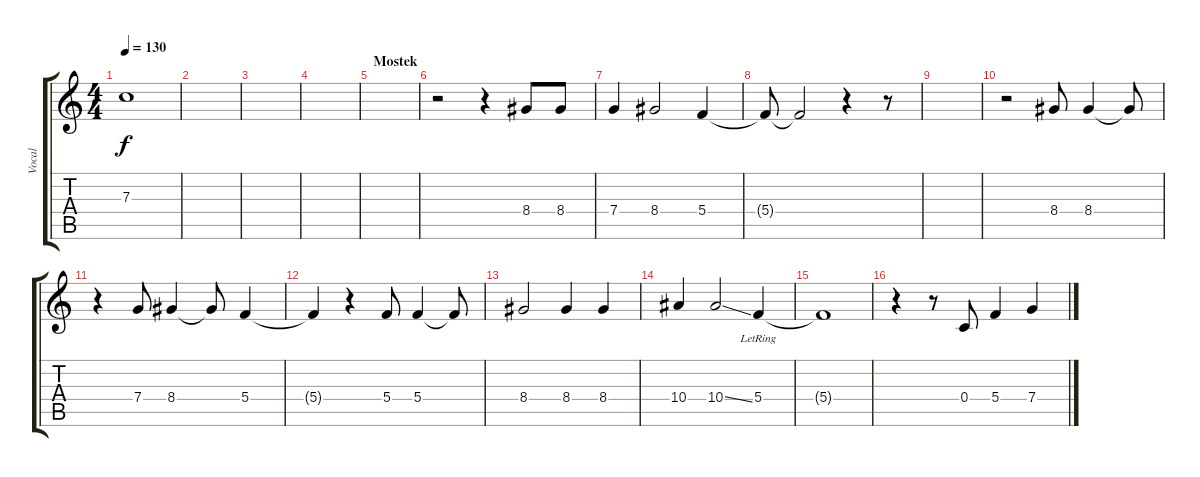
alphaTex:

\track ("Vocal" "Vocal") {instrument electricbasspick}
\staff {score tabs}
\tuning (D4 A3 F3 C3 G2 C2) {hide}
\ts (4 4)
\tempo 130
\clef g2
\ks c
7.3.1{dy f} |
|
|
|
\section ("" "Mostek")
|
r.2 r.4 8.4.8 8.4.8 |
7.4.4 8.4.2 5.4.4 |
5.4{t}.8 5.4{t}.2 r.4 r.8 |
|
r.2 8.4.8 8.4.4 8.4{t}.8 |
r.4 7.4.8 8.4.4 8.4{t}.8 5.4.4 |
5.4{t}.4 r.4 5.4.8 5.4.4 5.4{t}.8 |
8.4.2 8.4.4 8.4.4 |
10.4.4 10.4{ss}.2 5.4{lr}.4 |
5.4{t}.1 |
r.4 r.8 0.4.8 5.4.4 7.4.4
